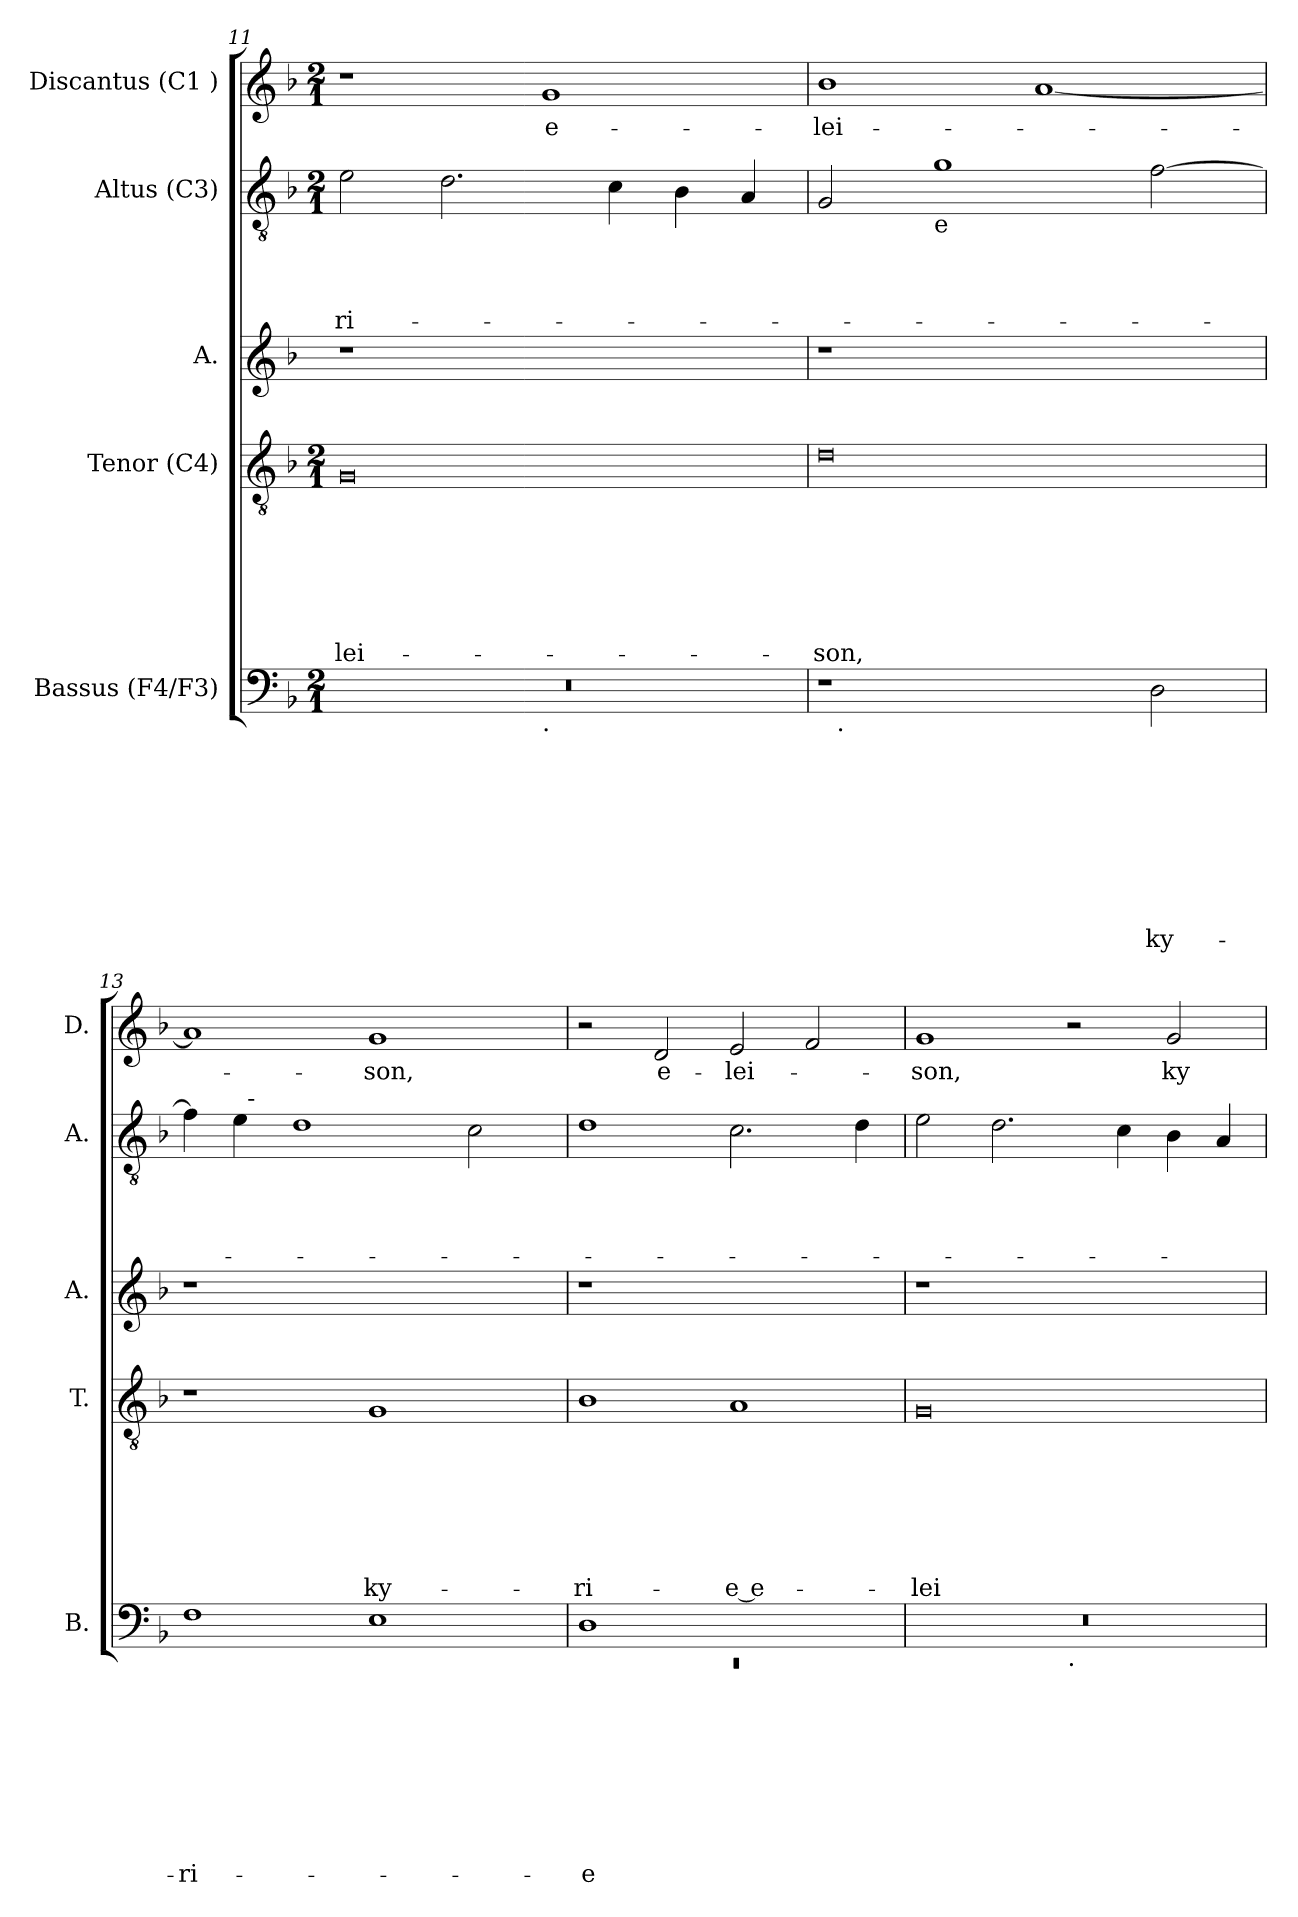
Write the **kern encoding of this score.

**kern	**text	**text	**text	**text	**text	**text	**text	**text	**text	**kern	**text	**text	**text	**text	**text	**text	**text	**kern	**kern	**text	**text	**text	**text	**kern	**text
*part5	*part5	*part5	*part5	*part5	*part5	*part5	*part5	*part5	*part5	*part4	*part4	*part4	*part4	*part4	*part4	*part4	*part4	*part3	*part2	*part2	*part2	*part2	*part2	*part1	*part1
*staff5	*staff5	*staff5	*staff5	*staff5	*staff5	*staff5	*staff5	*staff5	*staff5	*staff4	*staff4	*staff4	*staff4	*staff4	*staff4	*staff4	*staff4	*staff3	*staff2	*staff2	*staff2	*staff2	*staff2	*staff1	*staff1
*I"Bassus (F4/F3)	*	*	*	*	*	*	*	*	*	*I"Tenor (C4)	*	*	*	*	*	*	*	*I"A.	*I"Altus (C3)	*	*	*	*	*I"Discantus (C1 )	*
*I'B.	*	*	*	*	*	*	*	*	*	*I'T.	*	*	*	*	*	*	*	*I'A.	*I'A.	*	*	*	*	*I'D.	*
*clefF4	*	*	*	*	*	*	*	*	*	*clefGv2	*	*	*	*	*	*	*	*clefG2	*clefGv2	*	*	*	*	*clefG2	*
*k[b-]	*	*	*	*	*	*	*	*	*	*k[b-]	*	*	*	*	*	*	*	*k[b-]	*k[b-]	*	*	*	*	*k[b-]	*
*F:	*	*	*	*	*	*	*	*	*	*F:	*	*	*	*	*	*	*	*F:	*F:	*	*	*	*	*F:	*
*M2/1	*	*	*	*	*	*	*	*	*	*M2/1	*	*	*	*	*	*	*	*	*M2/1	*	*	*	*	*M2/1	*
=11	=11	=11	=11	=11	=11	=11	=11	=11	=11	=11	=11	=11	=11	=11	=11	=11	=11	=11	=11	=11	=11	=11	=11	=11	=11
!	!	!	!	!	!	!	!	!	!	!	!	!	!	!	!	!	!LO:LY:b:rj	!	!	!	!	!	!LO:LY:b	!	!
*^	*	*	*	*	*	*	*	*	*	*	*	*	*	*	*	*	*	*	*	*	*	*	*	*	*
0r	1ryy	.	.	.	.	.	.	.	.	.	0G	.	.	.	.	.	.	-lei-	1r	2e\	.	.	.	-ri-	1r	.
.	.	.	.	.	.	.	.	.	.	.	.	.	.	.	.	.	.	.	.	2.d\	.	.	.	.	.	.
!	!LO:TX:b:t=.	!	!	!	!	!	!	!	!	!	!	!	!	!	!	!	!	!	!	!	!	!	!	!	!	!
!	!	!	!	!	!	!	!	!	!	!	!	!	!	!	!	!	!	!	!	!	!	!	!	!	!	!LO:LY:b:rj
.	1ryy	.	.	.	.	.	.	.	.	.	.	.	.	.	.	.	.	.	1ryy	.	.	.	.	.	1g	e-
.	.	.	.	.	.	.	.	.	.	.	.	.	.	.	.	.	.	.	.	4c\	.	.	.	.	.	.
.	.	.	.	.	.	.	.	.	.	.	.	.	.	.	.	.	.	.	.	4B-\	.	.	.	.	.	.
.	.	.	.	.	.	.	.	.	.	.	.	.	.	.	.	.	.	.	.	4A/	.	.	.	.	.	.
=12	=12	=12	=12	=12	=12	=12	=12	=12	=12	=12	=12	=12	=12	=12	=12	=12	=12	=12	=12	=12	=12	=12	=12	=12	=12	=12
!	!	!	!	!	!	!	!	!	!	!	!	!	!	!	!	!	!	!LO:LY:b	!	!	!	!	!	!	!	!LO:LY:b
1r	32ryy	.	.	.	.	.	.	.	.	.	0d	.	.	.	.	.	.	-son,	1r	2G/	.	.	.	.	1b-	-lei-
!	!LO:TX:b:t=.	!	!	!	!	!	!	!	!	!	!	!	!	!	!	!	!	!	!	!	!	!	!	!	!	!
.	1ryy	.	.	.	.	.	.	.	.	.	.	.	.	.	.	.	.	.	.	.	.	.	.	.	.	.
!	!	!	!	!	!	!	!	!	!	!	!	!	!	!	!	!	!	!	!	!LO:TX:b:t=e	!	!	!	!	!	!
.	.	.	.	.	.	.	.	.	.	.	.	.	.	.	.	.	.	.	.	1g	.	.	.	.	.	.
2ryy	.	.	.	.	.	.	.	.	.	.	.	.	.	.	.	.	.	.	1ryy	.	.	.	.	.	[>1a	.
.	2ryy	.	.	.	.	.	.	.	.	.	.	.	.	.	.	.	.	.	.	.	.	.	.	.	.	.
!	!	!	!	!	!	!	!	!	!	!LO:LY:b	!	!	!	!	!	!	!	!	!	!	!	!	!	!	!	!
2D\	.	.	.	.	.	.	.	.	.	ky-	.	.	.	.	.	.	.	.	.	[>2f\	.	.	.	.	.	.
.	4...ryy	.	.	.	.	.	.	.	.	.	.	.	.	.	.	.	.	.	.	.	.	.	.	.	.	.
!!LO:PB:g=z
=13	=13	=13	=13	=13	=13	=13	=13	=13	=13	=13	=13	=13	=13	=13	=13	=13	=13	=13	=13	=13	=13	=13	=13	=13	=13	=13
!	!	!	!	!	!	!	!	!	!	!LO:LY:b	!	!	!	!	!	!	!	!	!	!	!	!	!	!	!	!
*v	*v	*	*	*	*	*	*	*	*	*	*	*	*	*	*	*	*	*	*	*^	*	*	*	*	*	*
1F	.	.	.	.	.	.	.	.	-ri-	1r	.	.	.	.	.	.	.	1r	4f\]	4ryy	.	.	.	.	1a]	.
.	.	.	.	.	.	.	.	.	.	.	.	.	.	.	.	.	.	.	4e\	32ryy	.	.	.	.	.	.
!	!	!	!	!	!	!	!	!	!	!	!	!	!	!	!	!	!	!	!	!LO:TX:a:t=-	!	!	!	!	!	!
.	.	.	.	.	.	.	.	.	.	.	.	.	.	.	.	.	.	.	.	1ryy	.	.	.	.	.	.
.	.	.	.	.	.	.	.	.	.	.	.	.	.	.	.	.	.	.	1d	.	.	.	.	.	.	.
!	!	!	!	!	!	!	!	!	!	!	!	!	!	!	!	!	!LO:LY:b	!	!	!	!	!	!	!	!	!LO:LY:b
1E	.	.	.	.	.	.	.	.	.	1G	.	.	.	.	.	.	ky-	1ryy	.	.	.	.	.	.	1g	-son,
.	.	.	.	.	.	.	.	.	.	.	.	.	.	.	.	.	.	.	.	2ryy	.	.	.	.	.	.
.	.	.	.	.	.	.	.	.	.	.	.	.	.	.	.	.	.	.	2c\	.	.	.	.	.	.	.
.	.	.	.	.	.	.	.	.	.	.	.	.	.	.	.	.	.	.	.	8..ryy	.	.	.	.	.	.
=14	=14	=14	=14	=14	=14	=14	=14	=14	=14	=14	=14	=14	=14	=14	=14	=14	=14	=14	=14	=14	=14	=14	=14	=14	=14	=14
*^	*	*	*	*	*	*	*	*	*	*	*	*	*	*	*	*	*	*	*	*	*	*	*	*	*	*
!	!LO:N:vis=1	!	!	!	!	!	!	!	!	!LO:LY:b:rj	!	!	!	!	!	!	!	!LO:LY:b	!	!	!	!	!	!	!	!	!
*	*	*	*	*	*	*	*	*	*	*	*	*	*	*	*	*	*	*	*	*v	*v	*	*	*	*	*	*
1D	0rEE	.	.	.	.	.	.	.	.	-e	1B-	.	.	.	.	.	.	-ri-	1r	1d	.	.	.	.	2r	.
!	!	!	!	!	!	!	!	!	!	!	!	!	!	!	!	!	!	!	!	!	!	!	!	!	!	!LO:LY:b
.	.	.	.	.	.	.	.	.	.	.	.	.	.	.	.	.	.	.	.	.	.	.	.	.	2d/	e-
!	!	!	!	!	!	!	!	!	!	!	!	!	!	!	!	!	!	!LO:LY:b:rj	!	!	!	!	!	!	!	!LO:LY:b
1ryy	.	.	.	.	.	.	.	.	.	.	1A	.	.	.	.	.	.	-e e-	1ryy	2.c\	.	.	.	.	2e/	-lei-
.	.	.	.	.	.	.	.	.	.	.	.	.	.	.	.	.	.	.	.	.	.	.	.	.	2f/	.
.	.	.	.	.	.	.	.	.	.	.	.	.	.	.	.	.	.	.	.	4d\	.	.	.	.	.	.
=15	=15	=15	=15	=15	=15	=15	=15	=15	=15	=15	=15	=15	=15	=15	=15	=15	=15	=15	=15	=15	=15	=15	=15	=15	=15	=15
!	!	!	!	!	!	!	!	!	!	!	!	!	!	!	!	!	!	!LO:LY:b:rj	!	!	!	!	!	!	!	!LO:LY:b
0r	1ryy	.	.	.	.	.	.	.	.	.	0G	.	.	.	.	.	.	-lei-	1r	2e\	.	.	.	.	1g	-son,
.	.	.	.	.	.	.	.	.	.	.	.	.	.	.	.	.	.	.	.	2.d\	.	.	.	.	.	.
!	!LO:TX:b:t=.	!	!	!	!	!	!	!	!	!	!	!	!	!	!	!	!	!	!	!	!	!	!	!	!	!
.	1ryy	.	.	.	.	.	.	.	.	.	.	.	.	.	.	.	.	.	1ryy	.	.	.	.	.	2r	.
.	.	.	.	.	.	.	.	.	.	.	.	.	.	.	.	.	.	.	.	4c\	.	.	.	.	.	.
!	!	!	!	!	!	!	!	!	!	!	!	!	!	!	!	!	!	!	!	!	!	!	!	!	!	!LO:LY:b
.	.	.	.	.	.	.	.	.	.	.	.	.	.	.	.	.	.	.	.	4B-\	.	.	.	.	2g/	ky-
.	.	.	.	.	.	.	.	.	.	.	.	.	.	.	.	.	.	.	.	4A/	.	.	.	.	.	.
*v	*v	*	*	*	*	*	*	*	*	*	*	*	*	*	*	*	*	*	*	*	*	*	*	*	*	*
=	=	=	=	=	=	=	=	=	=	=	=	=	=	=	=	=	=	=	=	=	=	=	=	=	=
*-	*-	*-	*-	*-	*-	*-	*-	*-	*-	*-	*-	*-	*-	*-	*-	*-	*-	*-	*-	*-	*-	*-	*-	*-	*-
